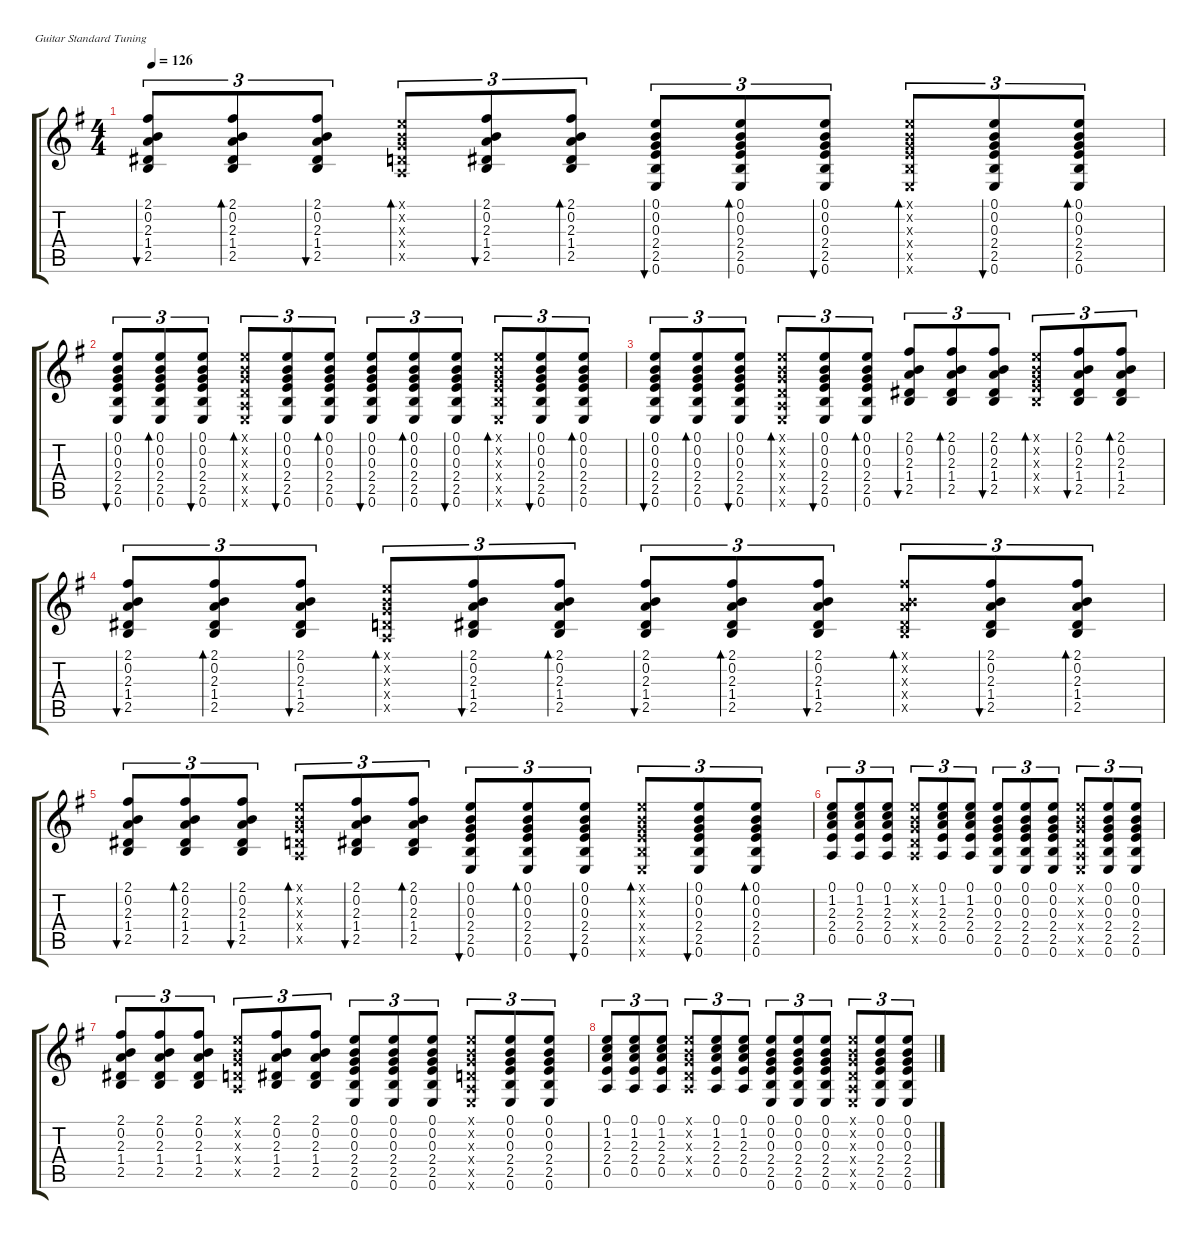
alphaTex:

\defaultSystemsLayout 4
\hideDynamics
\bracketExtendMode groupsimilarinstruments
\singleTrackTrackNamePolicy hidden
\multiTrackTrackNamePolicy hidden
\firstSystemTrackNameOrientation horizontal
\otherSystemsTrackNameOrientation horizontal
\chordDiagramsInScore
\track ("Nylon Guitar" "N-Gt") {instrument acousticguitarnylon}
\staff {score tabs}
\tuning (E4 B3 G3 D3 A2 E2)
\ts (4 4)
\scale
0.583333
\tempo 126
\accidentals auto
\clef g2
\ottava regular
\simile none
\scale
0.604853
\ks eminor
(2.1 0.2 2.3 1.4 2.5).8{tu (3 2) bu 60 dy f} (2.1 0.2 2.3 1.4 2.5).8{tu (3 2) bd 60} (2.1 0.2 2.3 1.4 2.5).8{tu (3 2) bu 60} (0.1{x} 0.2{x} 0.3{x} 0.4{x} 0.5{x}).8{tu (3 2) bd 60} (2.1 0.2 2.3 1.4 2.5).8{tu (3 2) bu 60} (2.1 0.2 2.3 1.4 2.5).8{tu (3 2) bd 60} (0.1 0.2 0.3 2.4 2.5 0.6).8{tu (3 2) bu 60} (0.1 0.2 0.3 2.4 2.5 0.6).8{tu (3 2) bd 60} (0.1 0.2 0.3 2.4 2.5 0.6).8{tu (3 2) bu 60} (0.1{x} 0.2{x} 0.3{x} 2.4{x} 2.5{x} 0.6{x}).8{tu (3 2) bd 60} (0.1 0.2 0.3 2.4 2.5 0.6).8{tu (3 2) bu 60} (0.1 0.2 0.3 2.4 2.5 0.6).8{tu (3 2) bd 60} |
\scale
0.416667
\scale
0.395147 (0.1 0.2 0.3 2.4 2.5 0.6).8{tu (3 2) bu 60} (0.1 0.2 0.3 2.4 2.5 0.6).8{tu (3 2) bd 60} (0.1 0.2 0.3 2.4 2.5 0.6).8{tu (3 2) bu 60} (0.1{x} 0.2{x} 0.3{x} 0.4{x} 0.5{x} 0.6{x}).8{tu (3 2) bd 60} (0.1 0.2 0.3 2.4 2.5 0.6).8{tu (3 2) bu 60} (0.1 0.2 0.3 2.4 2.5 0.6).8{tu (3 2) bd 60} (0.1 0.2 0.3 2.4 2.5 0.6).8{tu (3 2) bu 60} (0.1 0.2 0.3 2.4 2.5 0.6).8{tu (3 2) bd 60} (0.1 0.2 0.3 2.4 2.5 0.6).8{tu (3 2) bu 60} (0.1{x} 0.2{x} 0.3{x} 2.4{x} 2.5{x} 0.6{x}).8{tu (3 2) bd 60} (0.1 0.2 0.3 2.4 2.5 0.6).8{tu (3 2) bu 60} (0.1 0.2 0.3 2.4 2.5 0.6).8{tu (3 2) bd 60} |
\scale
0.5
\scale
0.489019 (0.1 0.2 0.3 2.4 2.5 0.6).8{tu (3 2) bu 60} (0.1 0.2 0.3 2.4 2.5 0.6).8{tu (3 2) bd 60} (0.1 0.2 0.3 2.4 2.5 0.6).8{tu (3 2) bu 60} (0.1{x} 0.2{x} 0.3{x} 0.4{x} 0.5{x} 0.6{x}).8{tu (3 2) bd 60} (0.1 0.2 0.3 2.4 2.5 0.6).8{tu (3 2) bu 60} (0.1 0.2 0.3 2.4 2.5 0.6).8{tu (3 2) bd 60} (2.1 0.2 2.3 1.4 2.5).8{tu (3 2) bu 60} (2.1 0.2 2.3 1.4 2.5).8{tu (3 2) bd 60} (2.1 0.2 2.3 1.4 2.5).8{tu (3 2) bu 60} (0.1{x} 0.2{x} 0.3{x} 2.4{x} 2.5{x}).8{tu (3 2) bd 60} (2.1 0.2 2.3 1.4 2.5).8{tu (3 2) bu 60} (2.1 0.2 2.3 1.4 2.5).8{tu (3 2) bd 60} |
\scale
0.5
\scale
0.510981 (2.1 0.2 2.3 1.4 2.5).8{tu (3 2) bu 60} (2.1 0.2 2.3 1.4 2.5).8{tu (3 2) bd 60} (2.1 0.2 2.3 1.4 2.5).8{tu (3 2) bu 60} (0.1{x} 0.2{x} 0.3{x} 0.4{x} 0.5{x}).8{tu (3 2) bd 60} (2.1 0.2 2.3 1.4 2.5).8{tu (3 2) bu 60} (2.1 0.2 2.3 1.4 2.5).8{tu (3 2) bd 60} (2.1 0.2 2.3 1.4 2.5).8{tu (3 2) bu 60} (2.1 0.2 2.3 1.4 2.5).8{tu (3 2) bd 60} (2.1 0.2 2.3 1.4 2.5).8{tu (3 2) bu 60} (2.1{x} 0.2{x} 2.3{x} 1.4{x} 2.5{x}).8{tu (3 2) bd 60} (2.1 0.2 2.3 1.4 2.5).8{tu (3 2) bu 60} (2.1 0.2 2.3 1.4 2.5).8{tu (3 2) bd 60} |
\scale
0.583333
\scale
0.604853 (2.1 0.2 2.3 1.4 2.5).8{tu (3 2) bu 60} (2.1 0.2 2.3 1.4 2.5).8{tu (3 2) bd 60} (2.1 0.2 2.3 1.4 2.5).8{tu (3 2) bu 60} (0.1{x} 0.2{x} 0.3{x} 0.4{x} 0.5{x}).8{tu (3 2) bd 60} (2.1 0.2 2.3 1.4 2.5).8{tu (3 2) bu 60} (2.1 0.2 2.3 1.4 2.5).8{tu (3 2) bd 60} (0.1 0.2 0.3 2.4 2.5 0.6).8{tu (3 2) bu 60} (0.1 0.2 0.3 2.4 2.5 0.6).8{tu (3 2) bd 60} (0.1 0.2 0.3 2.4 2.5 0.6).8{tu (3 2) bu 60} (0.1{x} 0.2{x} 0.3{x} 2.4{x} 2.5{x} 0.6{x}).8{tu (3 2) bd 60} (0.1 0.2 0.3 2.4 2.5 0.6).8{tu (3 2) bu 60} (0.1 0.2 0.3 2.4 2.5 0.6).8{tu (3 2) bd 60} |
\scale
0.416667
\scale
0.395147 (0.1 1.2 2.3 2.4 0.5).8{tu (3 2)} (0.1 1.2 2.3 2.4 0.5).8{tu (3 2)} (0.1 1.2 2.3 2.4 0.5).8{tu (3 2)} (0.1{x} 0.2{x} 0.3{x} 0.4{x} 0.5{x}).8{tu (3 2)} (0.1 1.2 2.3 2.4 0.5).8{tu (3 2)} (0.1 1.2 2.3 2.4 0.5).8{tu (3 2)} (0.1 0.2 0.3 2.4 2.5 0.6).8{tu (3 2)} (0.1 0.2 0.3 2.4 2.5 0.6).8{tu (3 2)} (0.1 0.2 0.3 2.4 2.5 0.6).8{tu (3 2)} (0.1{x} 0.2{x} 0.3{x} 0.4{x} 0.5{x} 0.6{x}).8{tu (3 2)} (0.1 0.2 0.3 2.4 2.5 0.6).8{tu (3 2)} (0.1 0.2 0.3 2.4 2.5 0.6).8{tu (3 2)} |
\scale
0.591837
\scale
0.604853 (2.1 0.2 2.3 1.4 2.5).8{tu (3 2)} (2.1 0.2 2.3 1.4 2.5).8{tu (3 2)} (2.1 0.2 2.3 1.4 2.5).8{tu (3 2)} (0.1{x} 0.2{x} 0.3{x} 0.4{x} 0.5{x}).8{tu (3 2)} (2.1 0.2 2.3 1.4 2.5).8{tu (3 2)} (2.1 0.2 2.3 1.4 2.5).8{tu (3 2)} (0.1 0.2 0.3 2.4 2.5 0.6).8{tu (3 2)} (0.1 0.2 0.3 2.4 2.5 0.6).8{tu (3 2)} (0.1 0.2 0.3 2.4 2.5 0.6).8{tu (3 2)} (0.1{x} 0.2{x} 0.3{x} 0.4{x} 0.5{x} 0.6{x}).8{tu (3 2)} (0.1 0.2 0.3 2.4 2.5 0.6).8{tu (3 2)} (0.1 0.2 0.3 2.4 2.5 0.6).8{tu (3 2)} |
\scale
0.395147 (0.1 1.2 2.3 2.4 0.5).8{tu (3 2)} (0.1 1.2 2.3 2.4 0.5).8{tu (3 2)} (0.1 1.2 2.3 2.4 0.5).8{tu (3 2)} (0.1{x} 0.2{x} 0.3{x} 0.4{x} 0.5{x}).8{tu (3 2)} (0.1 1.2 2.3 2.4 0.5).8{tu (3 2)} (0.1 1.2 2.3 2.4 0.5).8{tu (3 2)} (0.1 0.2 0.3 2.4 2.5 0.6).8{tu (3 2)} (0.1 0.2 0.3 2.4 2.5 0.6).8{tu (3 2)} (0.1 0.2 0.3 2.4 2.5 0.6).8{tu (3 2)} (0.1{x} 0.2{x} 0.3{x} 0.4{x} 0.5{x} 0.6{x}).8{tu (3 2)} (0.1 0.2 0.3 2.4 2.5 0.6).8{tu (3 2)} (0.1 0.2 0.3 2.4 2.5 0.6).8{tu (3 2)}
